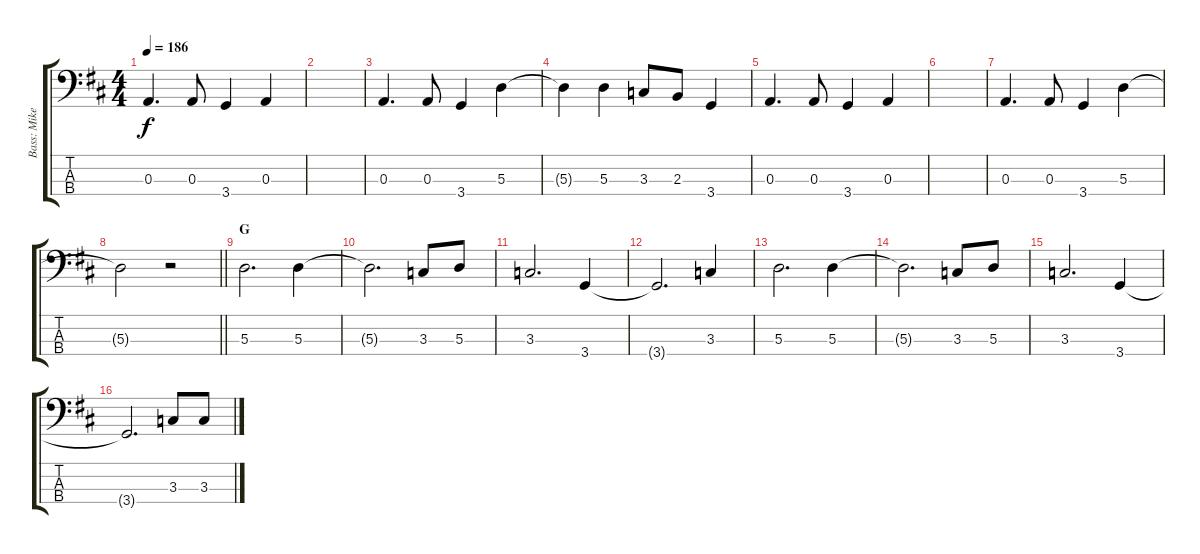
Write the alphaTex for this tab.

\track ("Bass: Mike" "Bass: Mike") {instrument electricbassfinger}
\staff {score tabs}
\tuning (G2 D2 A1 E1) {hide}
\ts (4 4)
\tempo 186
\clef f4
\ks d
0.3.4{d dy f} 0.3.8 3.4.4 0.3.4 |
|
0.3.4{d} 0.3.8 3.4.4 5.3.4 |
5.3{t}.4 5.3.4 3.3.8 2.3.8 3.4.4 |
0.3.4{d} 0.3.8 3.4.4 0.3.4 |
|
0.3.4{d} 0.3.8 3.4.4 5.3.4 |
\barLineRight lightlight
5.3{t}.2 r.2 |
\section ("" "G")
5.3.2{d} 5.3.4 |
5.3{t}.2{d} 3.3.8 5.3.8 |
3.3.2{d} 3.4.4 |
3.4{t}.2{d} 3.3.4 |
5.3.2{d} 5.3.4 |
5.3{t}.2{d} 3.3.8 5.3.8 |
3.3.2{d} 3.4.4 |
3.4{t}.2{d} 3.3.8 3.3.8
